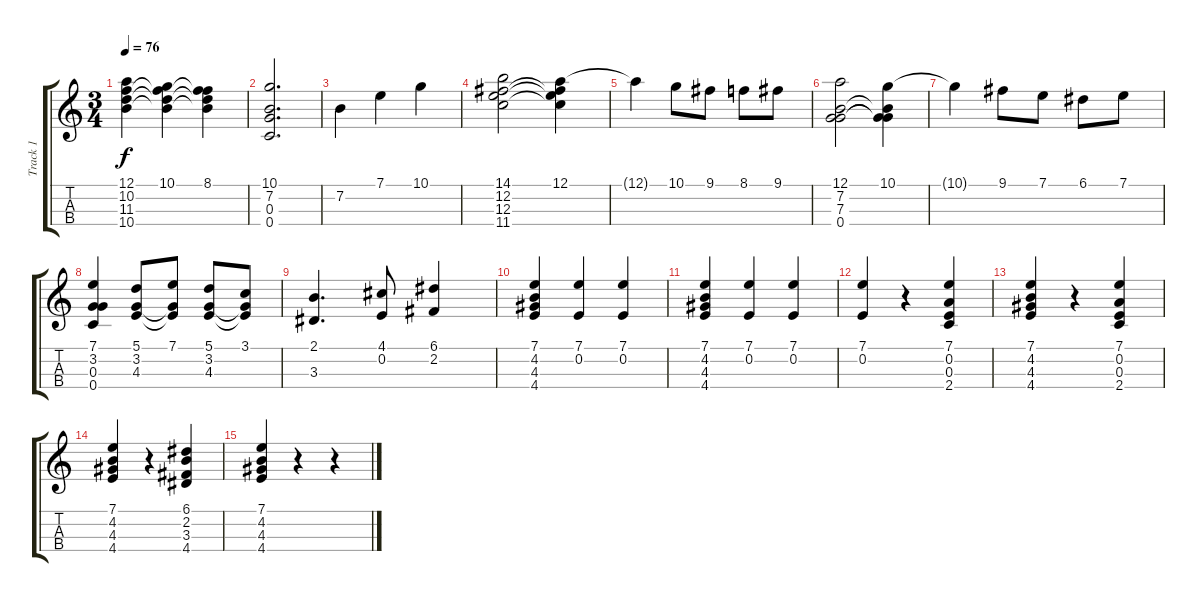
\track ("Track 1" "Track 1") {instrument acousticguitarsteel}
\staff {score tabs}
\tuning (A3 E3 C3 G3) {hide}
\ts (3 4)
\tempo 76
\clef g2
\ks c
(12.1 10.2 11.3 10.4).4{dy f} (10.1 10.2{t} 11.3{t} 10.4{t}).4 (8.1 10.2{t} 11.3{t} 10.4{t}).4 |
(10.1 7.2 0.3 0.4).2{d} |
7.2.4 7.1.4 10.1.4 |
(14.1 12.2 12.3 11.4).2 (12.1 12.2{t} 12.3{t} 11.4{t}).4 |
12.1{t}.4 10.1.8 9.1.8 8.1.8 9.1.8 |
(12.1 7.2 7.3 0.4).2 (10.1 7.2{t} 7.3{t} 0.4{t}).4 |
10.1{t}.4 9.1.8 7.1.8 6.1.8 7.1.8 |
(7.1 3.2 0.3 0.4).4 (5.1 3.2 4.3).8 (7.1 3.2{t} 4.3{t}).8 (5.1 3.2 4.3).8 (3.1 3.2{t} 4.3{t}).8 |
(2.1 3.3).4{d} (4.1 0.2).8 (6.1 2.2).4 |
(7.1 4.2 4.3 4.4).4 (7.1 0.2).4 (7.1 0.2).4 |
(7.1 4.2 4.3 4.4).4 (7.1 0.2).4 (7.1 0.2).4 |
(7.1 0.2).4 r.4 (7.1 0.2 0.3 2.4).4 |
(7.1 4.2 4.3 4.4).4 r.4 (7.1 0.2 0.3 2.4).4 |
(7.1 4.2 4.3 4.4).4 r.4 (6.1 2.2 3.3 4.4).4 |
(7.1 4.2 4.3 4.4).4 r.4 r.4
